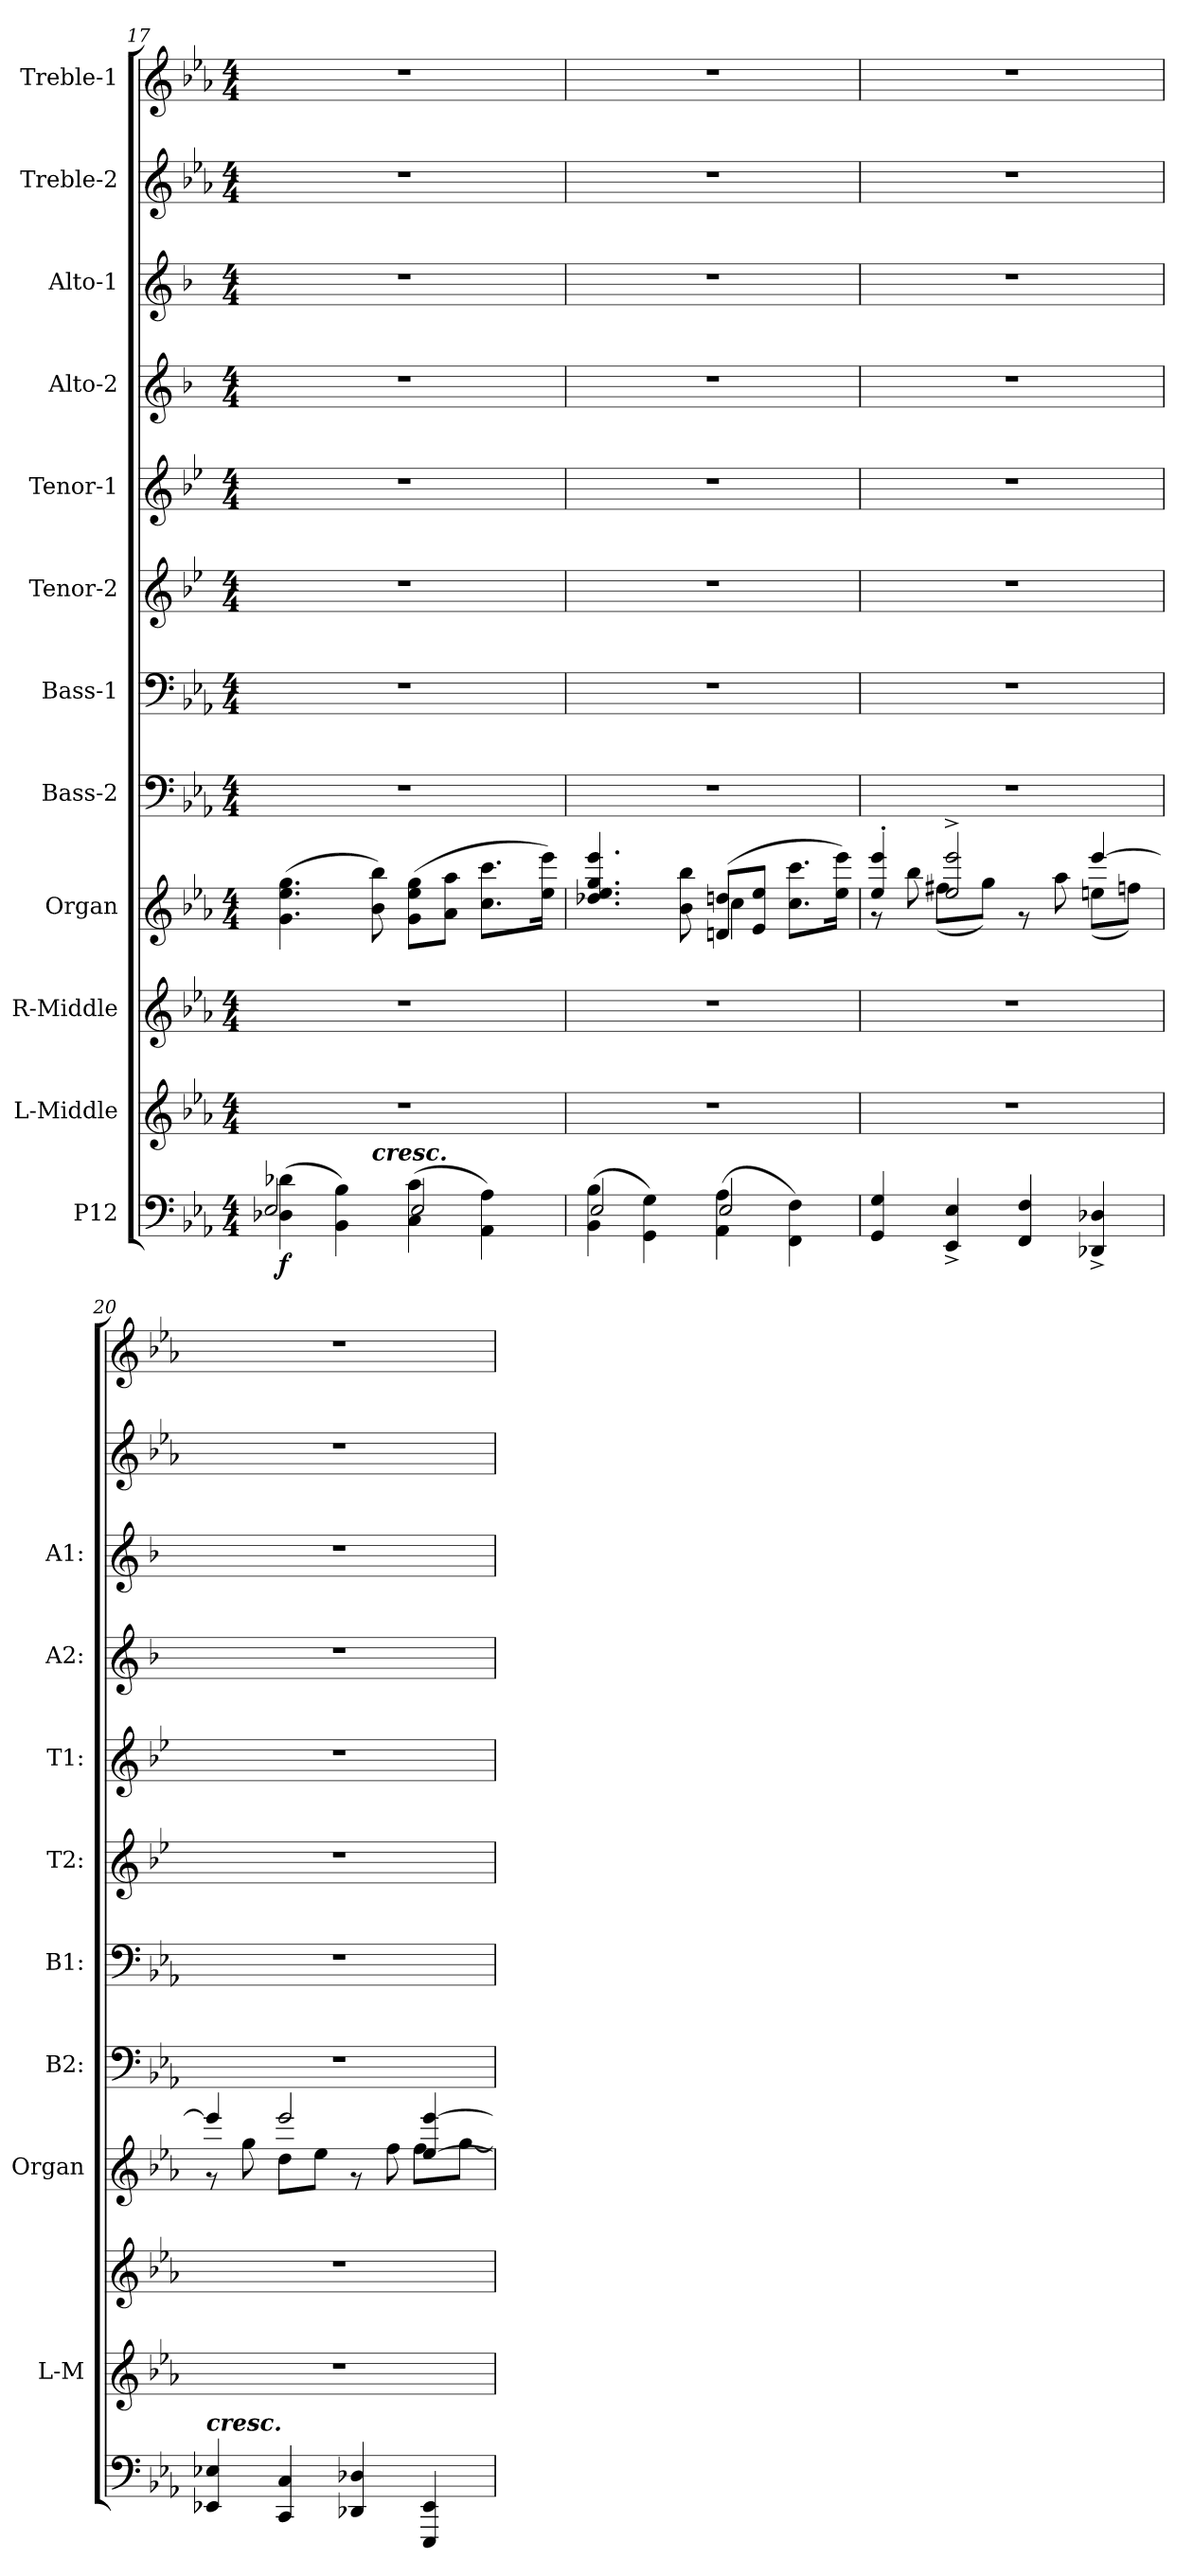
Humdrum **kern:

**kern	**dynam	**kern	**kern	**kern	**kern	**kern	**kern	**kern	**kern	**kern	**kern	**kern
*part12	*part12	*part11	*part10	*part9	*part8	*part7	*part6	*part5	*part4	*part3	*part2	*part1
*staff12	*staff12	*staff11	*staff10	*staff9	*staff8	*staff7	*staff6	*staff5	*staff4	*staff3	*staff2	*staff1
*I"P12	*	*I"L-Middle	*I"R-Middle	*I"Organ	*I"Bass-2	*I"Bass-1	*I"Tenor-2	*I"Tenor-1	*I"Alto-2	*I"Alto-1	*I"Treble-2	*I"Treble-1
*	*	*I'L-M	*	*I'Organ	*I'B2:	*I'B1:	*I'T2:	*I'T1:	*I'A2:	*I'A1:	*	*
*clefF4	*	*clefG2	*clefG2	*clefG2	*clefF4	*clefF4	*clefG2	*clefG2	*clefG2	*clefG2	*clefG2	*clefG2
*	*	*	*	*	*	*	*ITrd4c7	*ITrd4c7	*ITrd1c2	*ITrd1c2	*ITrd-7c-12	*ITrd-7c-12
*k[b-e-a-]	*	*k[b-e-a-]	*k[b-e-a-]	*k[b-e-a-]	*k[b-e-a-]	*k[b-e-a-]	*k[b-e-a-]	*k[b-e-a-]	*k[b-e-a-]	*k[b-e-a-]	*k[b-e-a-]	*k[b-e-a-]
*E-:	*	*E-:	*E-:	*E-:	*E-:	*E-:	*E-:	*E-:	*E-:	*E-:	*E-:	*E-:
*M4/4	*	*M4/4	*M4/4	*M4/4	*M4/4	*M4/4	*M4/4	*M4/4	*M4/4	*M4/4	*M4/4	*M4/4
=17	=17	=17	=17	=17	=17	=17	=17	=17	=17	=17	=17	=17
*^	*	*	*	*	*	*	*	*	*	*	*	*
*	*^	*	*	*	*	*	*	*	*	*	*	*	*
(4D-Xi\ 4d-Xi	2E-i/	4.ryy	f	1r	1r	(4.gi\ 4.ee-i 4.ggi	1r	1r	1r	1r	1r	1r	1r	1r
4BB-i\ 4B-i)	.	.	.	.	.	.	.	.	.	.	.	.	.	.
!	!	!LO:TX:a:Bi:t=cresc.	!	!	!	!	!	!	!	!	!	!	!	!
.	.	2ryy	.	.	.	8b-i\ 8bb-i)	.	.	.	.	.	.	.	.
(4Ci\ 4ci	2E-i/	.	.	.	.	(8gi\ 8ee-i 8ggiL	.	.	.	.	.	.	.	.
.	.	.	.	.	.	8a-i\ 8aa-iJ	.	.	.	.	.	.	.	.
4AA-i\ 4A-i)	.	.	.	.	.	8.cci\ 8.ccciL	.	.	.	.	.	.	.	.
.	.	8ryy	.	.	.	.	.	.	.	.	.	.	.	.
.	.	.	.	.	.	16ee-i\ 16eee-iJk)	.	.	.	.	.	.	.	.
*	*v	*v	*	*	*	*	*	*	*	*	*	*	*	*
=18	=18	=18	=18	=18	=18	=18	=18	=18	=18	=18	=18	=18	=18
*	*	*	*	*	*^	*	*	*	*	*	*	*	*
(4BB-i\ 4B-i	2E-i/	.	1r	1r	4.dd-Xi/ 4.ee-i 4.ggi 4.eee-i	2ryy	1r	1r	1r	1r	1r	1r	1r	1r
4GGi\ 4Gi)	.	.	.	.	.	.	.	.	.	.	.	.	.	.
.	.	.	.	.	8b-i\ 8bb-i	.	.	.	.	.	.	.	.	.
(4AA-i\ 4A-i	2E-i/	.	.	.	(8dni/ 8ddniL	4cci\	.	.	.	.	.	.	.	.
.	.	.	.	.	8e-i/ 8ee-iJ	.	.	.	.	.	.	.	.	.
4FFi\ 4Fi)	.	.	.	.	8.cci\ 8.ccciL	4ryy	.	.	.	.	.	.	.	.
.	.	.	.	.	16ee-i\ 16eee-iJk)	.	.	.	.	.	.	.	.	.
*v	*v	*	*	*	*	*	*	*	*	*	*	*	*	*
=19	=19	=19	=19	=19	=19	=19	=19	=19	=19	=19	=19	=19	=19
4GGi/ 4Gi	.	1r	1r	4ee-i/' 4eee-i'	8r	1r	1r	1r	1r	1r	1r	1r	1r
.	.	.	.	.	8bb-i\	.	.	.	.	.	.	.	.
4EE-i/^ 4E-i^	.	.	.	2ee-i/^ 2eee-i^	(8ff#Xi\L	.	.	.	.	.	.	.	.
.	.	.	.	.	8ggi\J)	.	.	.	.	.	.	.	.
4FFi/ 4Fi	.	.	.	.	8r	.	.	.	.	.	.	.	.
.	.	.	.	.	8aa-i\	.	.	.	.	.	.	.	.
4DD-Xi/^ 4D-Xi^	.	.	.	[4eee-i/	(8eeni\L	.	.	.	.	.	.	.	.
.	.	.	.	.	8ffni\J)	.	.	.	.	.	.	.	.
=20	=20	=20	=20	=20	=20	=20	=20	=20	=20	=20	=20	=20	=20
!LO:TX:a:Bi:t=cresc.	!	!	!	!	!	!	!	!	!	!	!	!	!
4EE-Xi/ 4E-Xi	.	1r	1r	4eee-i/]	8r	1r	1r	1r	1r	1r	1r	1r	1r
.	.	.	.	.	8ggi\	.	.	.	.	.	.	.	.
4CCi/ 4Ci	.	.	.	2eee-i/	8ddi\L	.	.	.	.	.	.	.	.
.	.	.	.	.	8ee-i\J)	.	.	.	.	.	.	.	.
4DD-Xi/ 4D-Xi	.	.	.	.	8r	.	.	.	.	.	.	.	.
.	.	.	.	.	8ffi\	.	.	.	.	.	.	.	.
4EEE-i/ 4EE-i	.	.	.	([4ee-i/ [4eee-i	8ffi\L	.	.	.	.	.	.	.	.
.	.	.	.	.	[8ggi\J	.	.	.	.	.	.	.	.
*	*	*	*	*v	*v	*	*	*	*	*	*	*	*
=	=	=	=	=	=	=	=	=	=	=	=	=
*-	*-	*-	*-	*-	*-	*-	*-	*-	*-	*-	*-	*-
